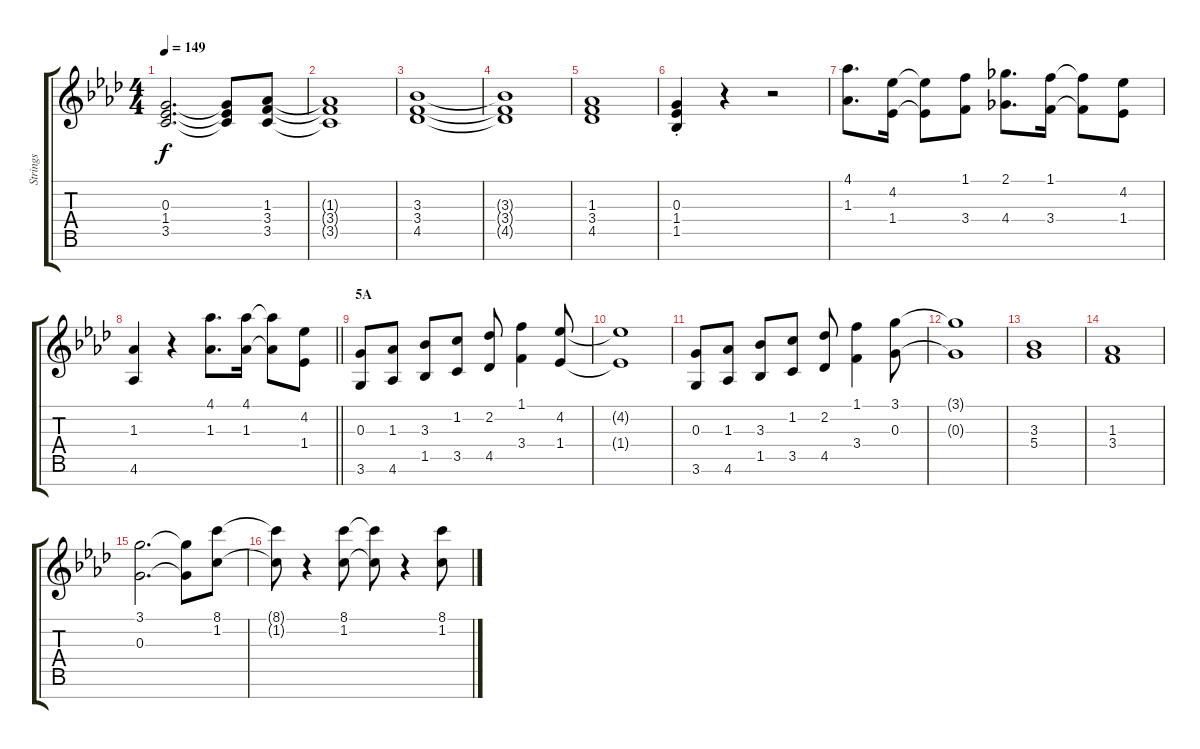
\track ("Strings" "Strings") {instrument stringensemble1}
\staff {score tabs}
\tuning (E5 B4 G4 D4 A3 E3 B2) {hide}
\ts (4 4)
\tempo 149
\clef g2
\ks ab
(0.3 1.4 3.5).2{d dy f} (0.3{t} 1.4{t} 3.5{t}).8 (1.3 3.4 3.5).8 |
(1.3{t} 3.4{t} 3.5{t}).1 |
(3.3 3.4 4.5).1 |
(3.3{t} 3.4{t} 4.5{t}).1 |
(1.3 3.4 4.5).1 |
(0.3{st} 1.4{st} 1.5{st}).4 r.4 r.2 |
(4.1 1.3).8{d} (4.2 1.4).16 (4.2{t} 1.4{t}).8 (1.1 3.4).8 (2.1 4.4).8{d} (1.1 3.4).16 (1.1{t} 3.4{t}).8 (4.2 1.4).8 |
\barLineRight lightlight
(1.3 4.6).4 r.4 (4.1 1.3).8{d} (4.1 1.3).16 (4.1{t} 1.3{t}).8 (4.2 1.4).8 |
\section ("" "5A")
(0.3 3.6).8 (1.3 4.6).8 (3.3 1.5).8 (1.2 3.5).8 (2.2 4.5).8 (1.1 3.4).4 (4.2 1.4).8 |
(4.2{t} 1.4{t}).1 |
(0.3 3.6).8 (1.3 4.6).8 (3.3 1.5).8 (1.2 3.5).8 (2.2 4.5).8 (1.1 3.4).4 (3.1 0.3).8 |
(3.1{t} 0.3{t}).1 |
(3.3 5.4).1 |
(1.3 3.4).1 |
(3.1 0.3).2{d} (3.1{t} 0.3{t}).8 (8.1 1.2).8 |
(8.1{t} 1.2{t}).8 r.4 (8.1 1.2).8 (8.1{t} 1.2{t}).8 r.4 (8.1 1.2).8
